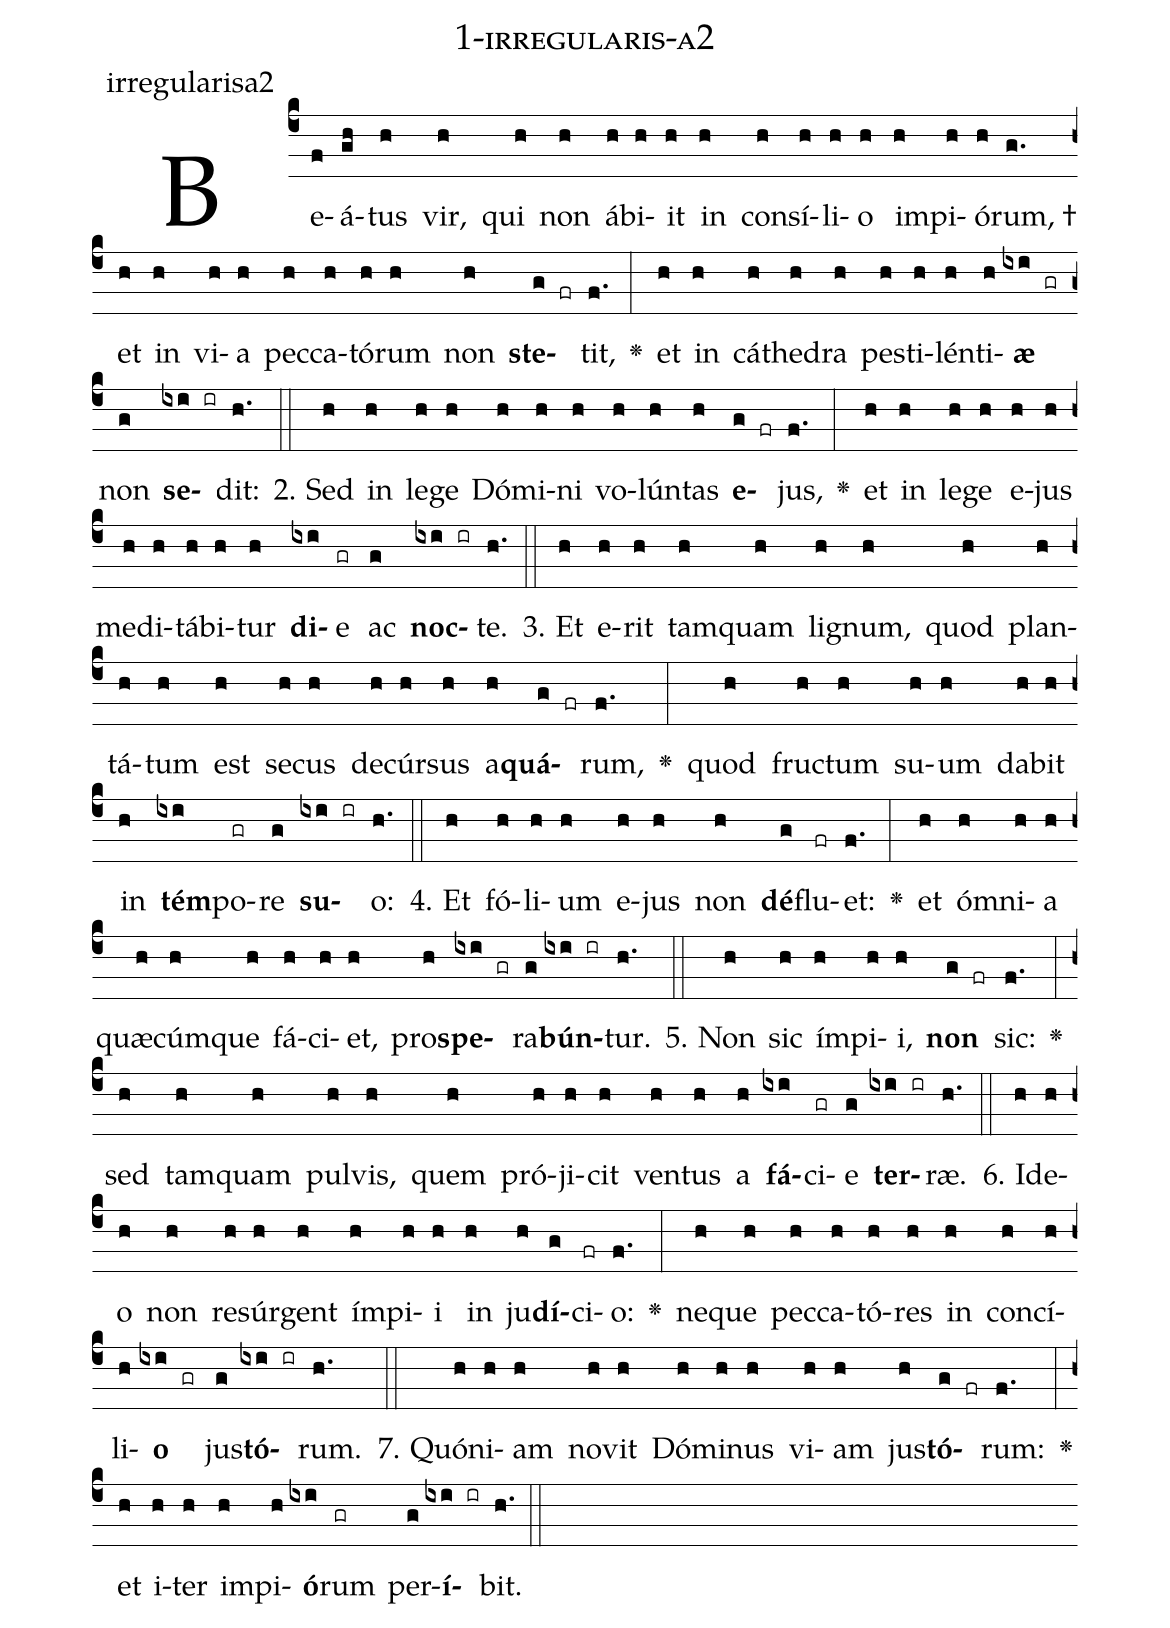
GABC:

name: 1-irregularis-a2;
annotation: irregularisa2;
%%
(c4)Be(f)á(gh)tus(h) vir,(h) qui(h) non(h) áb(h)i(h)it(h) in(h) con(h)sí(h)li(h)o(h) im(h)pi(h)ó(h)rum, †(g.) et(h) in(h) vi(h)a(h) pec(h)ca(h)tó(h)rum(h) non(h) <b>ste</b>(g fr)tit,(f.) <v>\greheightstar</v>(:) et(h) in(h) cá(h)the(h)dra(h) pes(h)ti(h)lén(h)ti(h)<b>æ</b>(ixi gr) non(g) <b>se</b>(ixi ir)dit:(h.) (::)
2. Sed(h) in(h) le(h)ge(h) Dó(h)mi(h)ni(h) vo(h)lún(h)tas(h) <b>e</b>(g fr)jus,(f.) <v>\greheightstar</v>(:) et(h) in(h) le(h)ge(h) e(h)jus(h) me(h)di(h)tá(h)bi(h)tur(h) <b>di</b>(ixi)e(gr) ac(g) <b>noc</b>(ixi ir)te.(h.) (::)
3. Et(h) e(h)rit(h) tam(h)quam(h) li(h)gnum,(h) quod(h) plan(h)tá(h)tum(h) est(h) se(h)cus(h) de(h)cúr(h)sus(h) a(h)<b>quá</b>(g fr)rum,(f.) <v>\greheightstar</v>(:) quod(h) fruc(h)tum(h) su(h)um(h) da(h)bit(h) in(h) <b>tém</b>(ixi)po(gr)re(g) <b>su</b>(ixi ir)o:(h.) (::)
4. Et(h) fó(h)li(h)um(h) e(h)jus(h) non(h) <b>dé</b>(g)flu(fr)et:(f.) <v>\greheightstar</v>(:) et(h) óm(h)ni(h)a(h) quæ(h)cúm(h)que(h) fá(h)ci(h)et,(h) pro(h)<b>spe</b>(ixi gr)ra(g)<b>bún</b>(ixi ir)tur.(h.) (::)
5. Non(h) sic(h) ím(h)pi(h)i,(h) <b>non</b>(g fr) sic:(f.) <v>\greheightstar</v>(:) sed(h) tam(h)quam(h) pul(h)vis,(h) quem(h) pró(h)ji(h)cit(h) ven(h)tus(h) a(h) <b>fá</b>(ixi)ci(gr)e(g) <b>ter</b>(ixi ir)ræ.(h.) (::)
6. Id(h)e(h)o(h) non(h) re(h)súr(h)gent(h) ím(h)pi(h)i(h) in(h) ju(h)<b>dí</b>(g)ci(fr)o:(f.) <v>\greheightstar</v>(:) ne(h)que(h) pec(h)ca(h)tó(h)res(h) in(h) con(h)cí(h)li(h)<b>o</b>(ixi gr) jus(g)<b>tó</b>(ixi ir)rum.(h.) (::)
7. Quón(h)i(h)am(h) no(h)vit(h) Dó(h)mi(h)nus(h) vi(h)am(h) jus(h)<b>tó</b>(g fr)rum:(f.) <v>\greheightstar</v>(:) et(h) i(h)ter(h) im(h)pi(h)<b>ó</b>(ixi)rum(gr) per(g)<b>í</b>(ixi ir)bit.(h.) (::)
